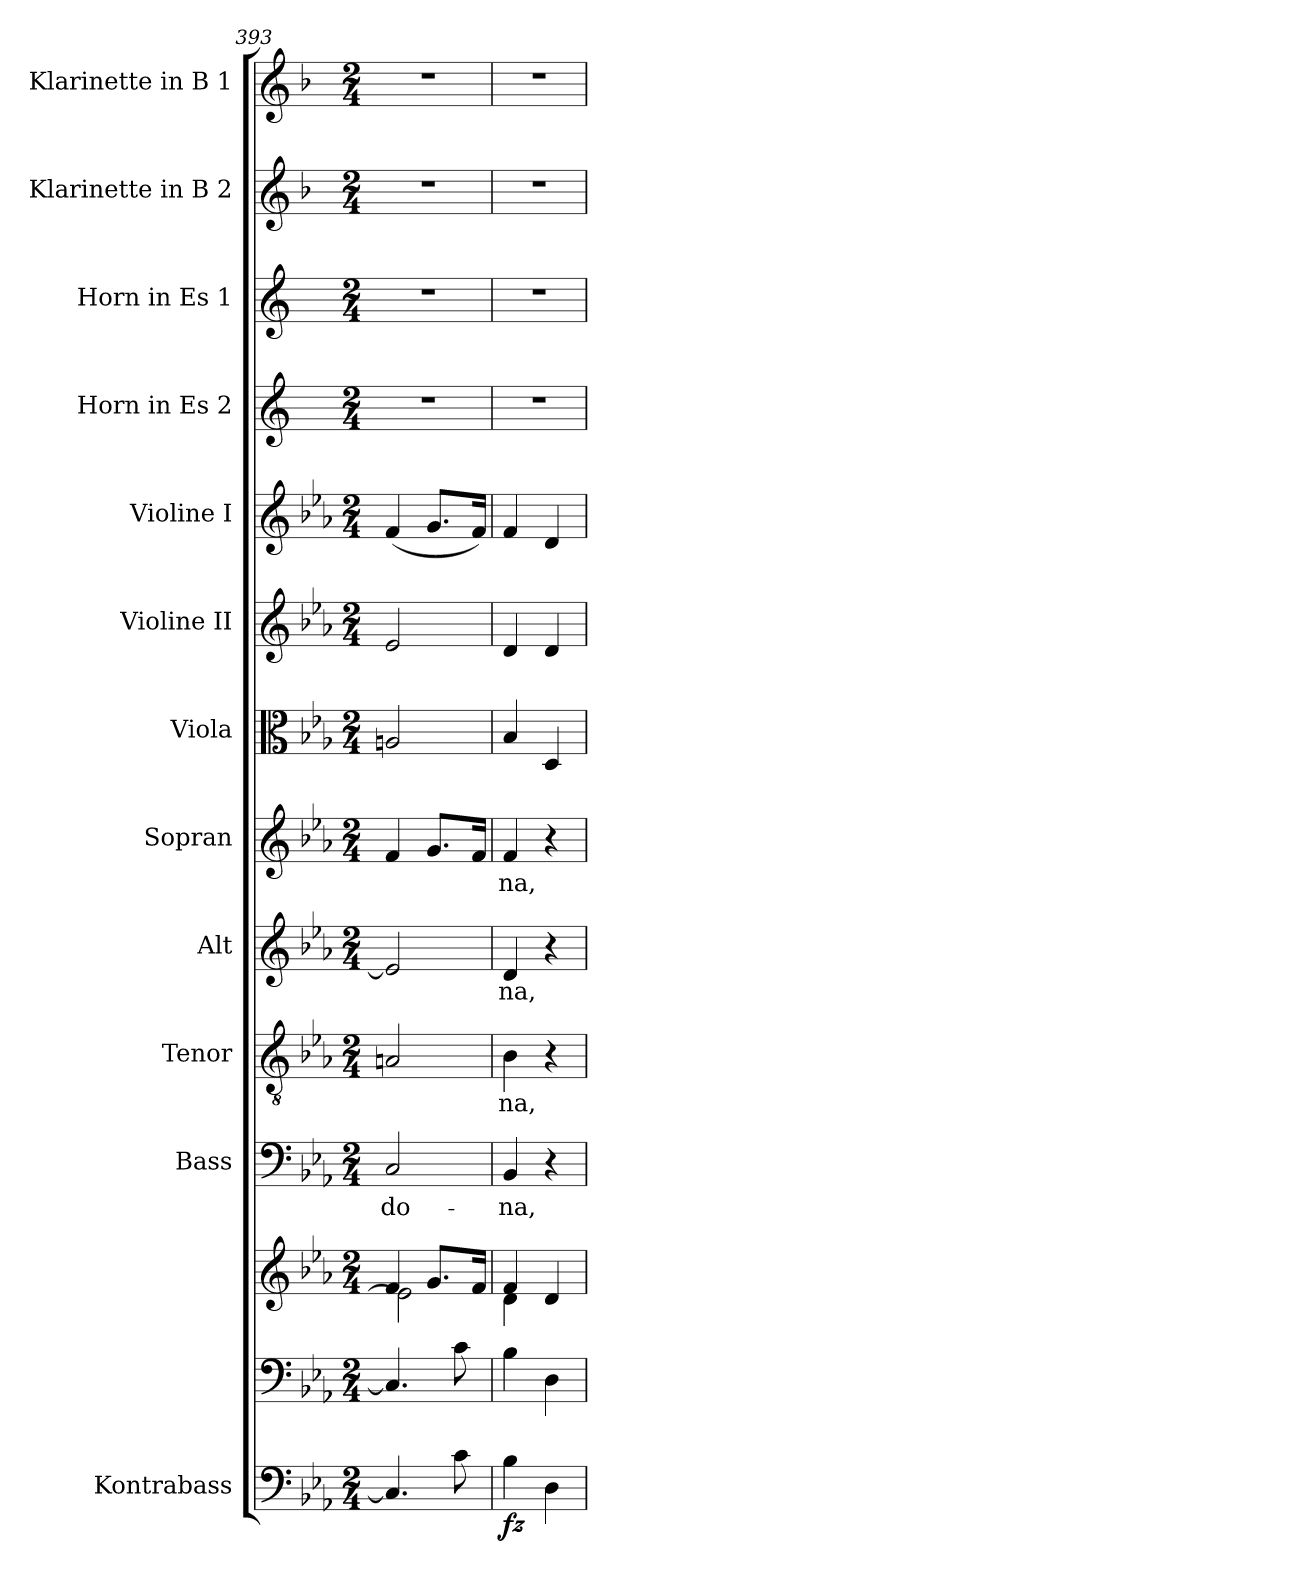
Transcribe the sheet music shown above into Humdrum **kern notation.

**kern	**dynam	**kern	**kern	**kern	**text	**kern	**text	**kern	**text	**kern	**text	**kern	**kern	**kern	**kern	**kern	**kern	**kern
*part13	*part13	*part12	*part12	*part11	*part11	*part10	*part10	*part9	*part9	*part8	*part8	*part7	*part6	*part5	*part4	*part3	*part2	*part1
*staff14	*staff14	*staff13	*staff12	*staff11	*staff11	*staff10	*staff10	*staff9	*staff9	*staff8	*staff8	*staff7	*staff6	*staff5	*staff4	*staff3	*staff2	*staff1
*I"Kontrabass	*	*	*	*I"Bass	*	*I"Tenor	*	*I"Alt	*	*I"Sopran	*	*I"Viola	*I"Violine II	*I"Violine I	*I"Horn in Es 2	*I"Horn in Es 1	*I"Klarinette in B 2	*I"Klarinette in B 1
*I'Kb.	*	*	*	*I'B	*	*I'T	*	*I'A	*	*I'S	*	*I'Vla.	*I'Vl. II	*I'Vl. I	*I'Hrn. 2	*I'Hrn. 1	*	*
*clefF4	*	*clefF4	*clefG2	*clefF4	*	*clefGv2	*	*clefG2	*	*clefG2	*	*clefC3	*clefG2	*clefG2	*clefG2	*clefG2	*clefG2	*clefG2
*ITrd7c12	*	*	*	*	*	*	*	*	*	*	*	*	*	*	*ITrd5c9	*ITrd5c9	*ITrd1c2	*ITrd1c2
*k[b-e-a-]	*	*k[b-e-a-]	*k[b-e-a-]	*k[b-e-a-]	*	*k[b-e-a-]	*	*k[b-e-a-]	*	*k[b-e-a-]	*	*k[b-e-a-]	*k[b-e-a-]	*k[b-e-a-]	*k[b-e-a-]	*k[b-e-a-]	*k[b-e-a-]	*k[b-e-a-]
*E-:	*	*E-:	*E-:	*E-:	*	*E-:	*	*E-:	*	*E-:	*	*E-:	*E-:	*E-:	*E-:	*E-:	*E-:	*E-:
*M2/4	*	*M2/4	*M2/4	*M2/4	*	*M2/4	*	*M2/4	*	*M2/4	*	*M2/4	*M2/4	*M2/4	*M2/4	*M2/4	*M2/4	*M2/4
=393	=393	=393	=393	=393	=393	=393	=393	=393	=393	=393	=393	=393	=393	=393	=393	=393	=393	=393
*	*	*	*^	*	*	*	*	*	*	*	*	*	*	*	*	*	*	*
!	!	!	!	!	!	!LO:LY:b	!	!	!	!	!	!	!	!	!	!	!	!	!
4.CC/]	.	4.C/]	4f/	2e-\]	2C/	do-	2An/	.	2e-/]	.	4f/	.	2An/	2e-/	(<4f/	2r	2r	2r	2r
.	.	.	8.g/L	.	.	.	.	.	.	.	8.g/L	.	.	.	8.g/L	.	.	.	.
8C\	.	8c\	.	.	.	.	.	.	.	.	.	.	.	.	.	.	.	.	.
.	.	.	16f/Jk	.	.	.	.	.	.	.	16f/Jk	.	.	.	16f/Jk)	.	.	.	.
=394	=394	=394	=394	=394	=394	=394	=394	=394	=394	=394	=394	=394	=394	=394	=394	=394	=394	=394	=394
!	!LO:DY:b	!	!	!	!	!LO:LY:b	!	!LO:LY:b	!	!LO:LY:b	!	!LO:LY:b	!	!	!	!	!	!	!
4BB-\	fz	4B-\	4f/	4d\	4BB-/	-na,	4B-\	-na,	4d/	-na,	4f/	-na,	4B-/	4d/	4f/	2r	2r	2r	2r
4DD\	.	4D\	4d/	4ryy	4r	.	4r	.	4r	.	4r	.	4D/	4d/	4d/	.	.	.	.
*	*	*	*v	*v	*	*	*	*	*	*	*	*	*	*	*	*	*	*	*
=	=	=	=	=	=	=	=	=	=	=	=	=	=	=	=	=	=	=
*-	*-	*-	*-	*-	*-	*-	*-	*-	*-	*-	*-	*-	*-	*-	*-	*-	*-	*-
